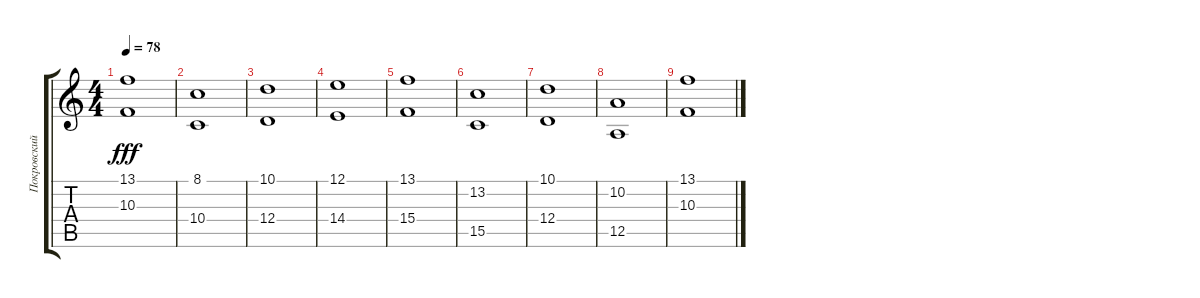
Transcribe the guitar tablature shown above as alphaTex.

\track ("Покровский" "Покровский") {instrument stringensemble1}
\staff {score tabs}
\tuning (E4 B3 G3 D3 A2 E2) {hide}
\ts (4 4)
\tempo 78
\clef g2
\ks c
(13.1 10.3).1{dy fff} |
(8.1 10.4).1 |
(10.1 12.4).1 |
(12.1 14.4).1 |
(13.1 15.4).1{volume 16} |
(13.2 15.5).1{volume 12} |
(10.1 12.4).1{volume 10} |
(10.2 12.5).1{volume 6} |
(13.1 10.3).1{volume 2}
